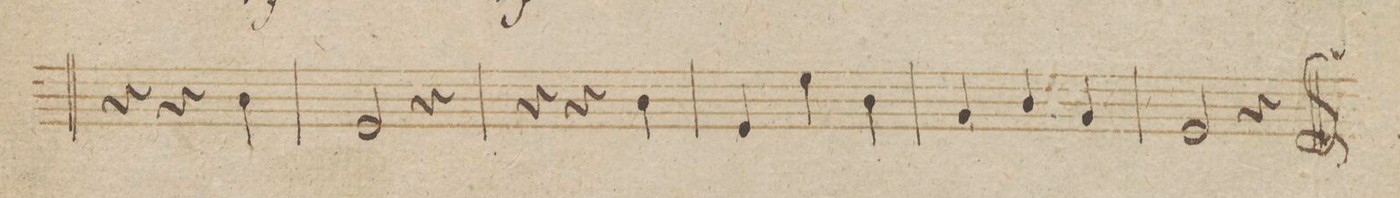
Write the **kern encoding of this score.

**kern	**dynam
*I"Viola.	*
*clefC3	*
*k[b-]	*
*met(c)	*
*M3/4	*
4r	.
4r	.
4c\	.
=53	=53
2F/	.
4r	.
=54	=54
4r	.
4r	.
4c\	.
=55	=55
4F/	.
4f\	.
4c\	.
=56	=56
4A/	.
4c/	.
4A/	.
=57	=57
2F/	.
4r	.
==	==
*-	*-
